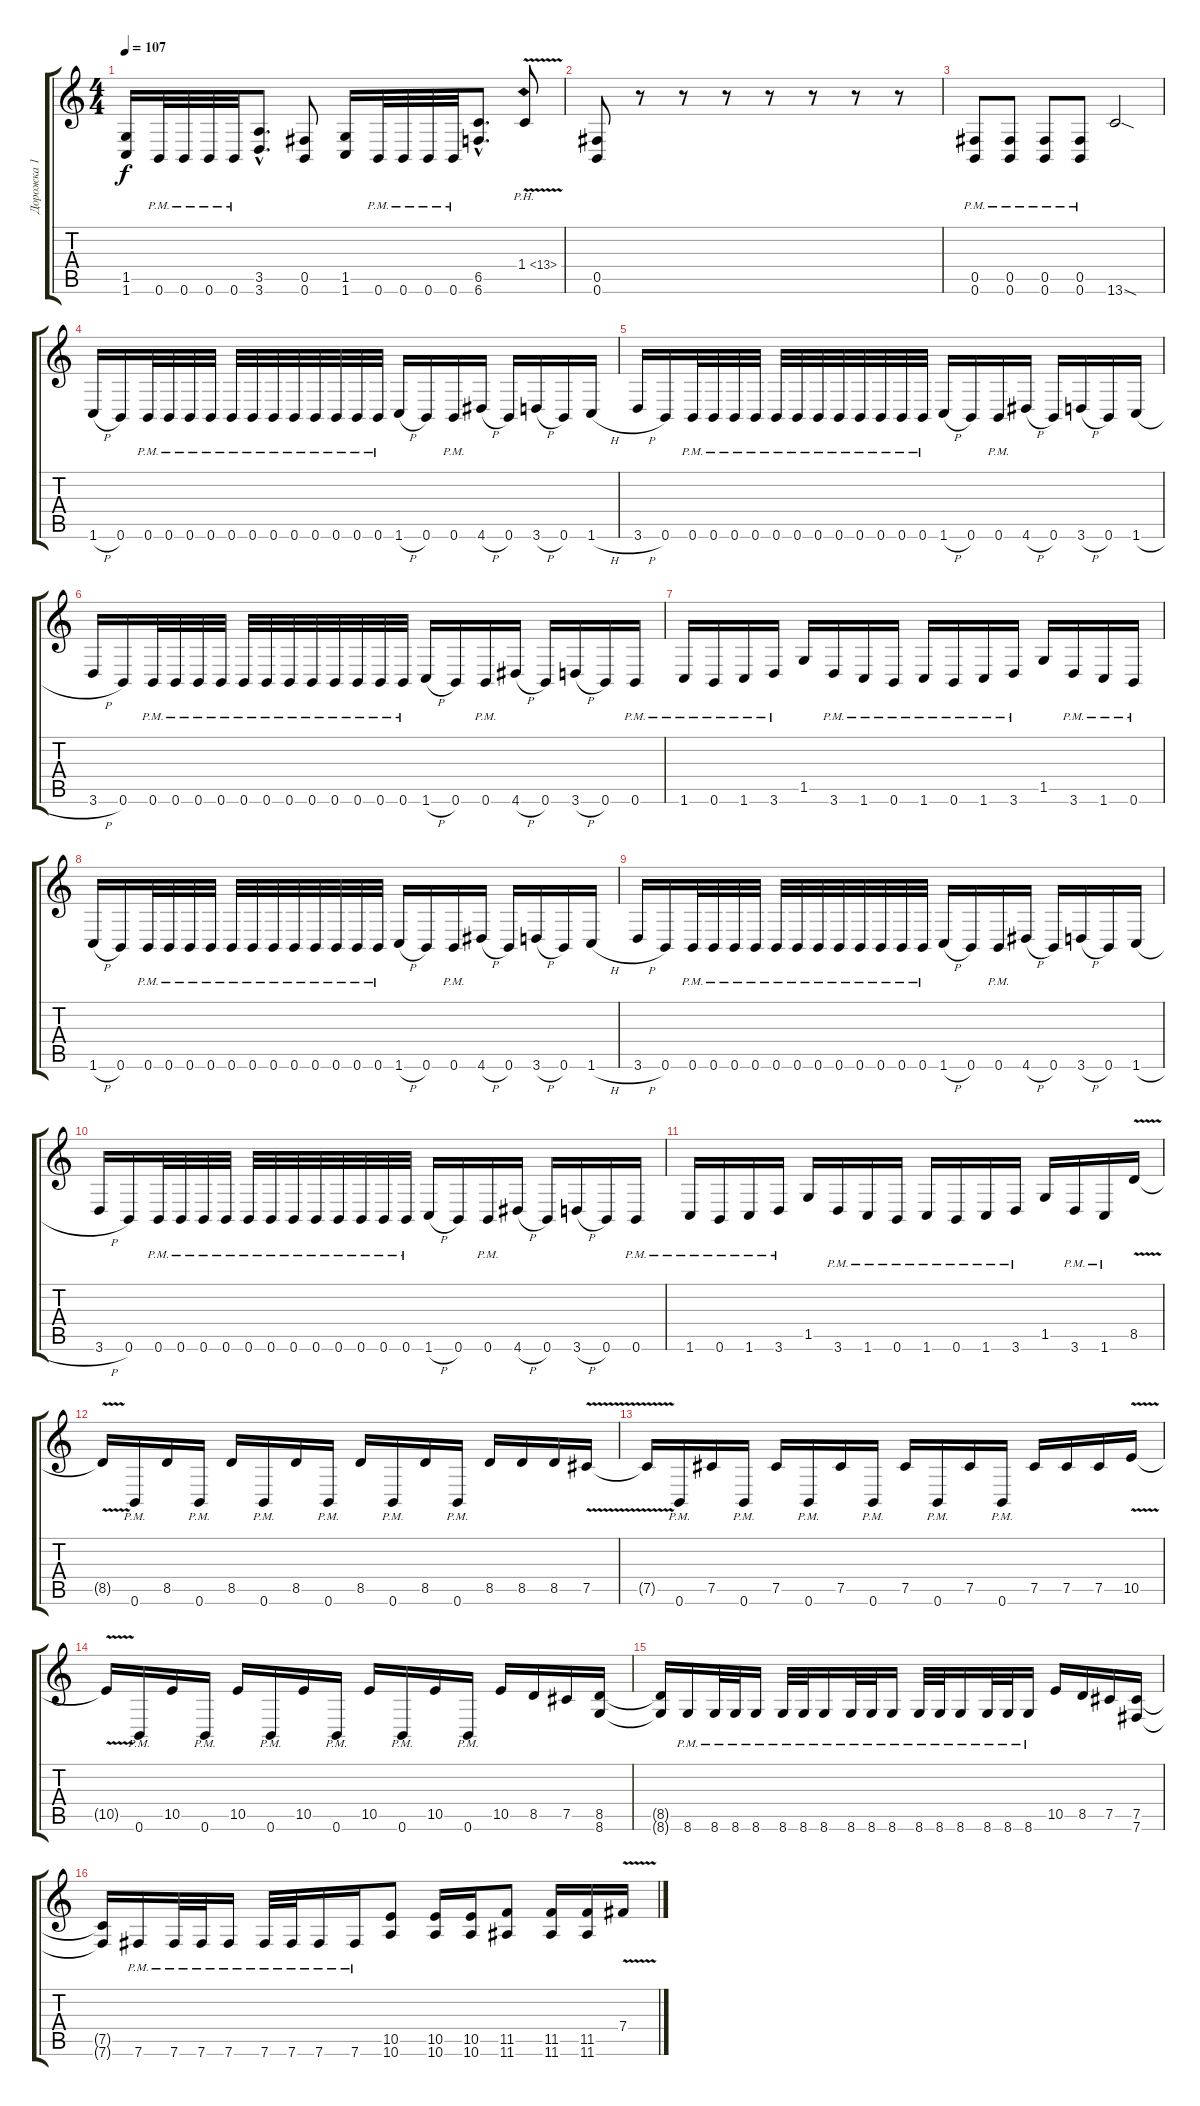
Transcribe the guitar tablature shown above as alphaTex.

\track ("Дорожка 1" "Дорожка 1") {instrument distortionguitar}
\staff {score tabs}
\tuning (Db4 Ab3 E3 B2 Gb2 B1) {hide}
\ts (4 4)
\tempo 107
\clef g2
\ks c
(1.5 1.6).16{dy f instrument distortionguitar} 0.6{pm}.32 0.6{pm}.32 0.6{pm}.32 0.6{pm}.32 (3.5{hac} 3.6{hac}).8{d} (0.5 0.6).8 (1.5 1.6).16 0.6{pm}.32 0.6{pm}.32 0.6{pm}.32 0.6{pm}.32 (6.5{hac} 6.6{hac}).8{d} 1.4{ph 12 v}.8 |
(0.5 0.6).8 r.8 r.8 r.8 r.8 r.8 r.8 r.8 |
(0.5{pm} 0.6).8 (0.5{pm} 0.6).8 (0.5{pm} 0.6).8 (0.5{pm} 0.6).8 13.6{sod}.2 |
1.6{h}.16 0.6.16 0.6{pm}.32 0.6{pm}.32 0.6{pm}.32 0.6{pm}.32 0.6{pm}.32 0.6{pm}.32 0.6{pm}.32 0.6{pm}.32 0.6{pm}.32 0.6{pm}.32 0.6{pm}.32 0.6{pm}.32 1.6{h}.16 0.6.16 0.6{pm}.16 4.6{h}.16 0.6.16 3.6{h}.16 0.6.16 1.6{h}.16 |
3.6{h}.16 0.6.16 0.6{pm}.32 0.6{pm}.32 0.6{pm}.32 0.6{pm}.32 0.6{pm}.32 0.6{pm}.32 0.6{pm}.32 0.6{pm}.32 0.6{pm}.32 0.6{pm}.32 0.6{pm}.32 0.6{pm}.32 1.6{h}.16 0.6.16 0.6{pm}.16 4.6{h}.16 0.6.16 3.6{h}.16 0.6.16 1.6{h}.16 |
3.6{h}.16 0.6.16 0.6{pm}.32 0.6{pm}.32 0.6{pm}.32 0.6{pm}.32 0.6{pm}.32 0.6{pm}.32 0.6{pm}.32 0.6{pm}.32 0.6{pm}.32 0.6{pm}.32 0.6{pm}.32 0.6{pm}.32 1.6{h}.16 0.6.16 0.6{pm}.16 4.6{h}.16 0.6.16 3.6{h}.16 0.6.16 0.6{pm}.16 |
1.6{pm}.16 0.6{pm}.16 1.6{pm}.16 3.6{pm}.16 1.5.16 3.6{pm}.16 1.6{pm}.16 0.6{pm}.16 1.6{pm}.16 0.6{pm}.16 1.6{pm}.16 3.6{pm}.16 1.5.16 3.6{pm}.16 1.6{pm}.16 0.6{pm}.16 |
1.6{h}.16 0.6.16 0.6{pm}.32 0.6{pm}.32 0.6{pm}.32 0.6{pm}.32 0.6{pm}.32 0.6{pm}.32 0.6{pm}.32 0.6{pm}.32 0.6{pm}.32 0.6{pm}.32 0.6{pm}.32 0.6{pm}.32 1.6{h}.16 0.6.16 0.6{pm}.16 4.6{h}.16 0.6.16 3.6{h}.16 0.6.16 1.6{h}.16 |
3.6{h}.16 0.6.16 0.6{pm}.32 0.6{pm}.32 0.6{pm}.32 0.6{pm}.32 0.6{pm}.32 0.6{pm}.32 0.6{pm}.32 0.6{pm}.32 0.6{pm}.32 0.6{pm}.32 0.6{pm}.32 0.6{pm}.32 1.6{h}.16 0.6.16 0.6{pm}.16 4.6{h}.16 0.6.16 3.6{h}.16 0.6.16 1.6{h}.16 |
3.6{h}.16 0.6.16 0.6{pm}.32 0.6{pm}.32 0.6{pm}.32 0.6{pm}.32 0.6{pm}.32 0.6{pm}.32 0.6{pm}.32 0.6{pm}.32 0.6{pm}.32 0.6{pm}.32 0.6{pm}.32 0.6{pm}.32 1.6{h}.16 0.6.16 0.6{pm}.16 4.6{h}.16 0.6.16 3.6{h}.16 0.6.16 0.6{pm}.16 |
1.6{pm}.16 0.6{pm}.16 1.6{pm}.16 3.6{pm}.16 1.5.16 3.6{pm}.16 1.6{pm}.16 0.6{pm}.16 1.6{pm}.16 0.6{pm}.16 1.6{pm}.16 3.6{pm}.16 1.5.16 3.6{pm}.16 1.6{pm}.16 8.5{v}.16 |
8.5{t}.16 0.6{pm}.16 8.5.16 0.6{pm}.16 8.5.16 0.6{pm}.16 8.5.16 0.6{pm}.16 8.5.16 0.6{pm}.16 8.5.16 0.6{pm}.16 8.5.16 8.5.16 8.5.16 7.5{v}.16 |
7.5{t}.16 0.6{pm}.16 7.5.16 0.6{pm}.16 7.5.16 0.6{pm}.16 7.5.16 0.6{pm}.16 7.5.16 0.6{pm}.16 7.5.16 0.6{pm}.16 7.5.16 7.5.16 7.5.16 10.5{v}.16 |
10.5{t}.16 0.6{pm}.16 10.5.16 0.6{pm}.16 10.5.16 0.6{pm}.16 10.5.16 0.6{pm}.16 10.5.16 0.6{pm}.16 10.5.16 0.6{pm}.16 10.5.16 8.5.16 7.5.16 (8.5 8.6).16 |
(8.5{t} 8.6{t}).16 8.6{pm}.16 8.6{pm}.32 8.6{pm}.32 8.6{pm}.16 8.6{pm}.32 8.6{pm}.32 8.6{pm}.16 8.6{pm}.32 8.6{pm}.32 8.6{pm}.16 8.6{pm}.32 8.6{pm}.32 8.6{pm}.16 8.6{pm}.32 8.6{pm}.32 8.6{pm}.16 10.5.16 8.5.16 7.5.16 (7.5 7.6).16 |
(7.5{t} 7.6{t}).16 7.6{pm}.16 7.6{pm}.32 7.6{pm}.32 7.6{pm}.16 7.6{pm}.32 7.6{pm}.32 7.6{pm}.16 7.6{pm}.16 (10.5 10.6).8 (10.5 10.6).16 (10.5 10.6).16 (11.5 11.6).8 (11.5 11.6).16 (11.5 11.6).16 7.4{v}.16
